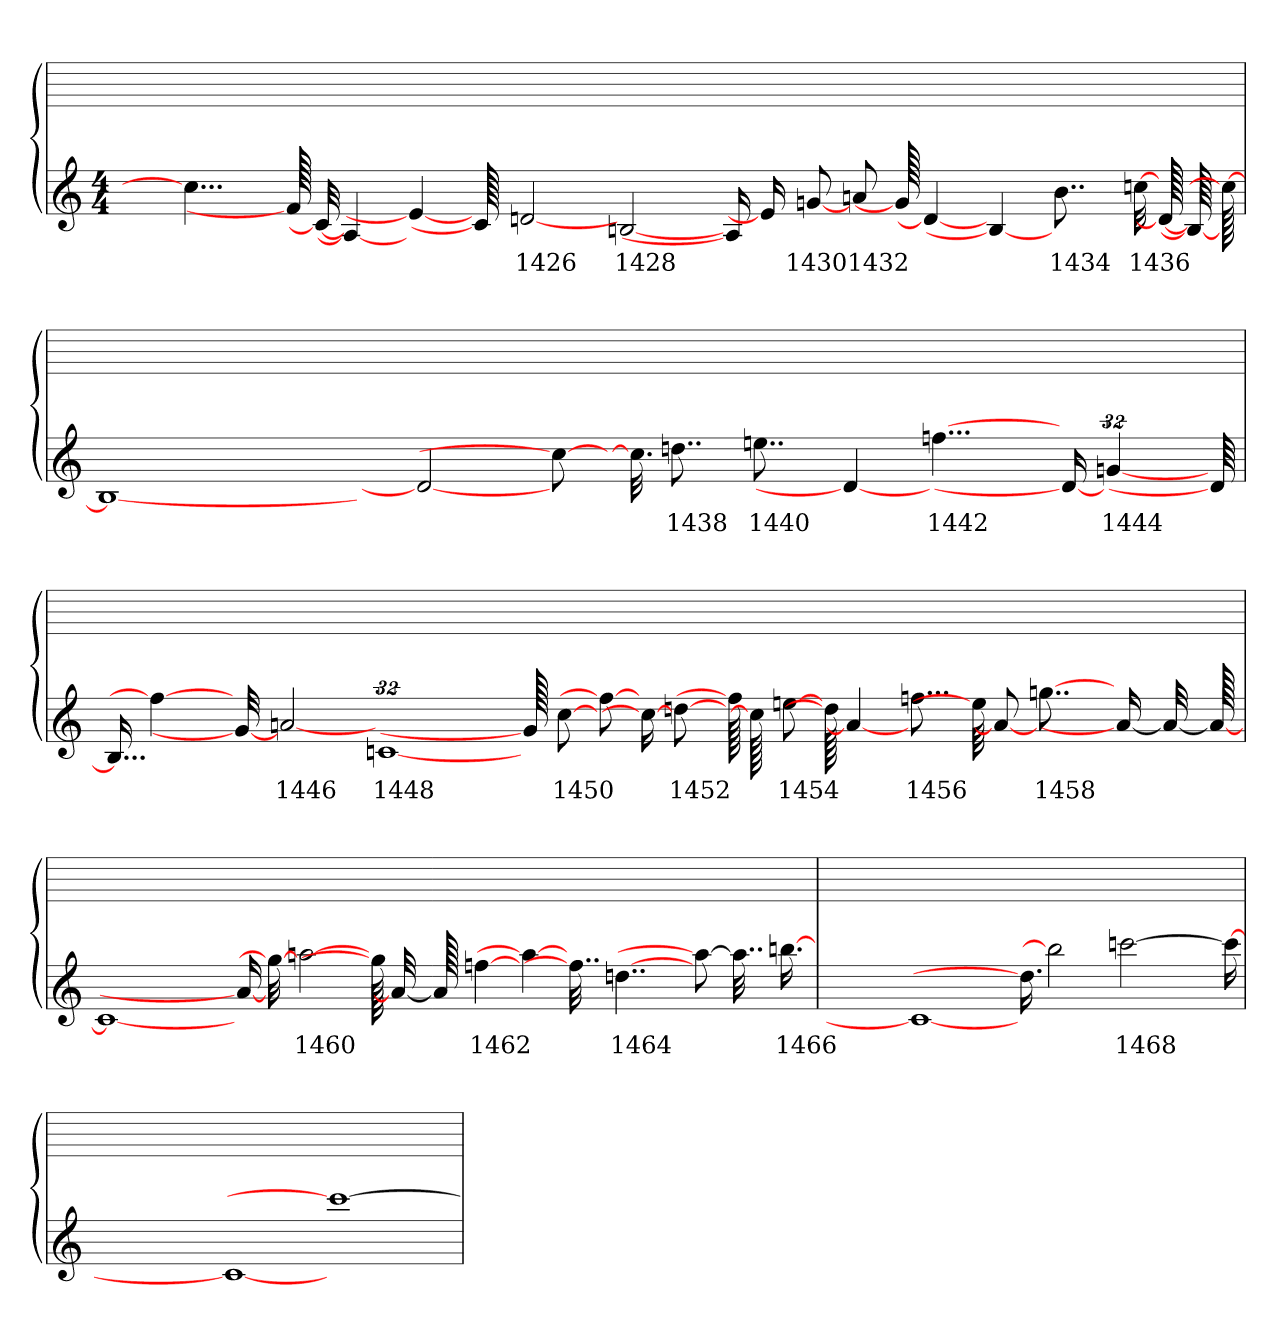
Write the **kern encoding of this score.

**kern	**text	**kern
*part2	*part2	*part1
*staff2	*staff2	*staff1
*clefG2	*	*
*M4/4	*	*
=	=	=
128%31ryy	.	4ryy
4...cc]	.	.
.	.	0ryy
128f]	.	.
32c_	.	.
4A_	.	.
4e_	.	.
128c]	.	.
[2dn	1426	.
[2Bn	1428	.
.	.	1ryy
16A]	.	.
16e]	.	.
[8gn	1430	.
8an	1432	.
128g]	.	.
4d_	.	.
4B_	.	.
8..b	1434	.
.	.	8ryy
[32ccn	1436	.
.	.	32ryy
128d_	.	.
128B_	.	.
128cc_	.	128ryy
=	=	=
1B_	.	4ryy
.	.	0ryy
8ryy	.	.
2d_	.	.
8cc_	.	.
64.ryy	.	.
32.cc]	.	.
8..ddn	1438	.
8..een	1440	.
.	.	1ryy
4d_	.	.
[4...ffn	1442	.
16d_	.	.
[128%31gn	1444	.
.	.	32.ryy
64d]	.	.
=	=	=
64.ryy	.	4ryy
16...B]	.	.
4ff_	.	.
.	.	0ryy
32g_	.	.
[2an	1446	.
[32%31cn	1448	.
128g]	.	.
[8cc	1450	.
8ff_	.	.
16cc_	.	.
[8ddn	1452	.
.	.	1ryy
128ff]	.	.
128cc]	.	.
[8een	1454	.
128dd]	.	.
4a_	.	.
8...ffn	1456	.
64ee]	.	.
8a_	.	.
[8..ggn	1458	.
.	.	8ryy
16a_	.	.
.	.	32..ryy
32a_	.	.
128a_	.	.
=	=	=
128ryy	.	4ryy
1c_	.	.
.	.	0ryy
16a_	.	.
32gg_	.	.
[2aan	1460	.
128gg]	.	.
32a_	.	.
128a]	.	.
[4ffn	1462	.
4aa_	.	.
32..ff]	.	.
[4..ddn	1464	.
.	.	2ryy
8aa_	.	.
.	.	8ryy
32..aa]	.	.
[16.bbn	1466	.
.	.	32ryy
.	.	128ryy
=	=	=
4..ryy	.	4ryy
.	.	0ryy
1c_	.	.
16.dd]	.	.
2bb]	.	.
[2cccn	1468	.
.	.	4ryy
.	.	16.ryy
16ccc_	.	.
=	=	=
1ryy	.	4ryy
.	.	0ryy
1c_	.	.
1ccc_	.	.
.	.	2.ryy
=	=	=
*-	*-	*-
